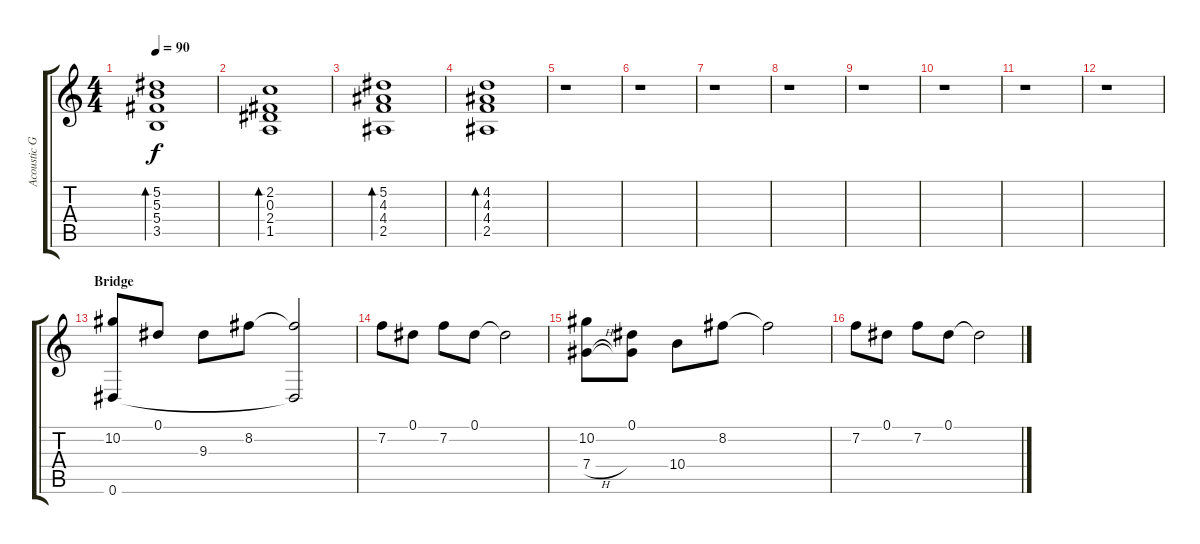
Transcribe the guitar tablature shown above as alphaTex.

\track ("Acoustic Guitar" "Acoustic G") {instrument acousticguitarsteel}
\staff {score tabs}
\tuning (Eb4 Bb3 Gb3 Db3 Ab2 Eb2) {hide}
\ts (4 4)
\tempo 90
\clef g2
\ks c
(5.2 5.3 5.4 3.5).1{bd 30 dy f} |
(2.2 0.3 2.4 1.5).1{bd 30} |
(5.2 4.3 4.4 2.5).1{bd 30} |
(4.2 4.3 4.4 2.5).1{bd 30} |
r.1 |
r.1 |
r.1 |
r.1 |
r.1 |
r.1 |
r.1 |
r.1 |
\section ("" "Bridge")
(10.2 0.6).8 0.1.8 9.3.8 8.2.8 (8.2{t} 0.6{t}).2 |
7.2.8 0.1.8 7.2.8 0.1.8 0.1{t}.2 |
(10.2 7.4{h}).8 (0.1 7.4{t}).8 10.4.8 8.2.8 8.2{t}.2 |
7.2.8 0.1.8 7.2.8 0.1.8 0.1{t}.2
